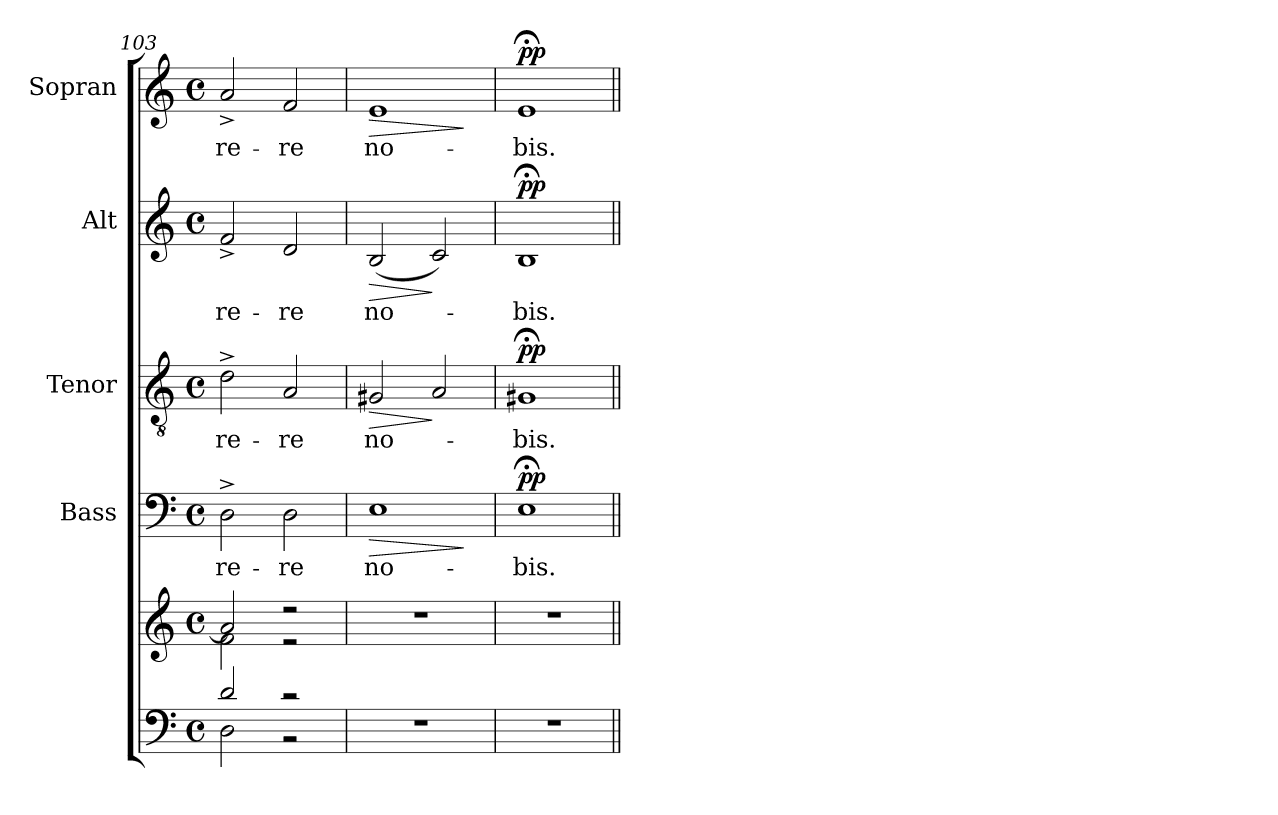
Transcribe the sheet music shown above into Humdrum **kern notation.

**kern	**kern	**kern	**text	**dynam	**kern	**text	**dynam	**kern	**text	**dynam	**kern	**text	**dynam
*part5	*part5	*part4	*part4	*part4	*part3	*part3	*part3	*part2	*part2	*part2	*part1	*part1	*part1
*staff6	*staff5	*staff4	*staff4	*staff4	*staff3	*staff3	*staff3	*staff2	*staff2	*staff2	*staff1	*staff1	*staff1
*	*	*I"Bass	*	*	*I"Tenor	*	*	*I"Alt	*	*	*I"Sopran	*	*
*	*	*I'B.	*	*	*I'T.	*	*	*I'A.	*	*	*I'S.	*	*
*clefF4	*clefG2	*clefF4	*	*	*clefGv2	*	*	*clefG2	*	*	*clefG2	*	*
*k[]	*k[]	*k[]	*	*	*k[]	*	*	*k[]	*	*	*k[]	*	*
*C:	*C:	*C:	*	*	*C:	*	*	*C:	*	*	*C:	*	*
*M4/4	*M4/4	*M4/4	*	*	*M4/4	*	*	*M4/4	*	*	*M4/4	*	*
*met(c)	*met(c)	*met(c)	*	*	*met(c)	*	*	*met(c)	*	*	*met(c)	*	*
=103	=103	=103	=103	=103	=103	=103	=103	=103	=103	=103	=103	=103	=103
*^	*^	*	*	*	*	*	*	*	*	*	*	*	*
!	!	!	!	!	!LO:LY:b	!	!	!LO:LY:b	!	!	!LO:LY:b	!	!	!LO:LY:b	!
2d/	2D\	2a/]	2f\	2D^>\	-re-	.	2d^>\	-re-	.	2f^>/	-re-	.	2a^>/	-re-	.
!	!	!	!	!	!LO:LY:b	!	!	!LO:LY:b	!	!	!LO:LY:b	!	!	!LO:LY:b	!
2r	2r	2r	2r	2D\	-re	.	2A/	-re	.	2d/	-re	.	2f/	-re	.
=104	=104	=104	=104	=104	=104	=104	=104	=104	=104	=104	=104	=104	=104	=104	=104
!	!	!	!	!	!LO:LY:b	!LO:HP:b	!	!LO:LY:b	!LO:HP:b	!	!LO:LY:b	!LO:HP:b	!	!LO:LY:b	!LO:HP:b
*v	*v	*	*	*	*	*	*	*	*	*	*	*	*	*	*
*	*v	*v	*	*	*	*	*	*	*	*	*	*	*	*
1r	1r	1E	no-	>	2G#X/	no-	>	(<2B/	no-	>	1e	no-	>
.	.	.	.	.	2A/	.	]	2c/)	.	]	.	.	.
.	.	.	.	]	.	.	.	.	.	.	.	.	]
=105	=105	=105	=105	=105	=105	=105	=105	=105	=105	=105	=105	=105	=105
!	!	!	!LO:LY:b	!LO:DY:a	!	!LO:LY:b	!LO:DY:a	!	!LO:LY:b	!LO:DY:a	!	!LO:LY:b	!LO:DY:a
1r	1r	1E;<	-bis.	pp	1G#X;<	-bis.	pp	1B;<	-bis.	pp	1e;<	-bis.	pp
=||	=||	=||	=||	=||	=||	=||	=||	=||	=||	=||	=||	=||	=||
*-	*-	*-	*-	*-	*-	*-	*-	*-	*-	*-	*-	*-	*-
